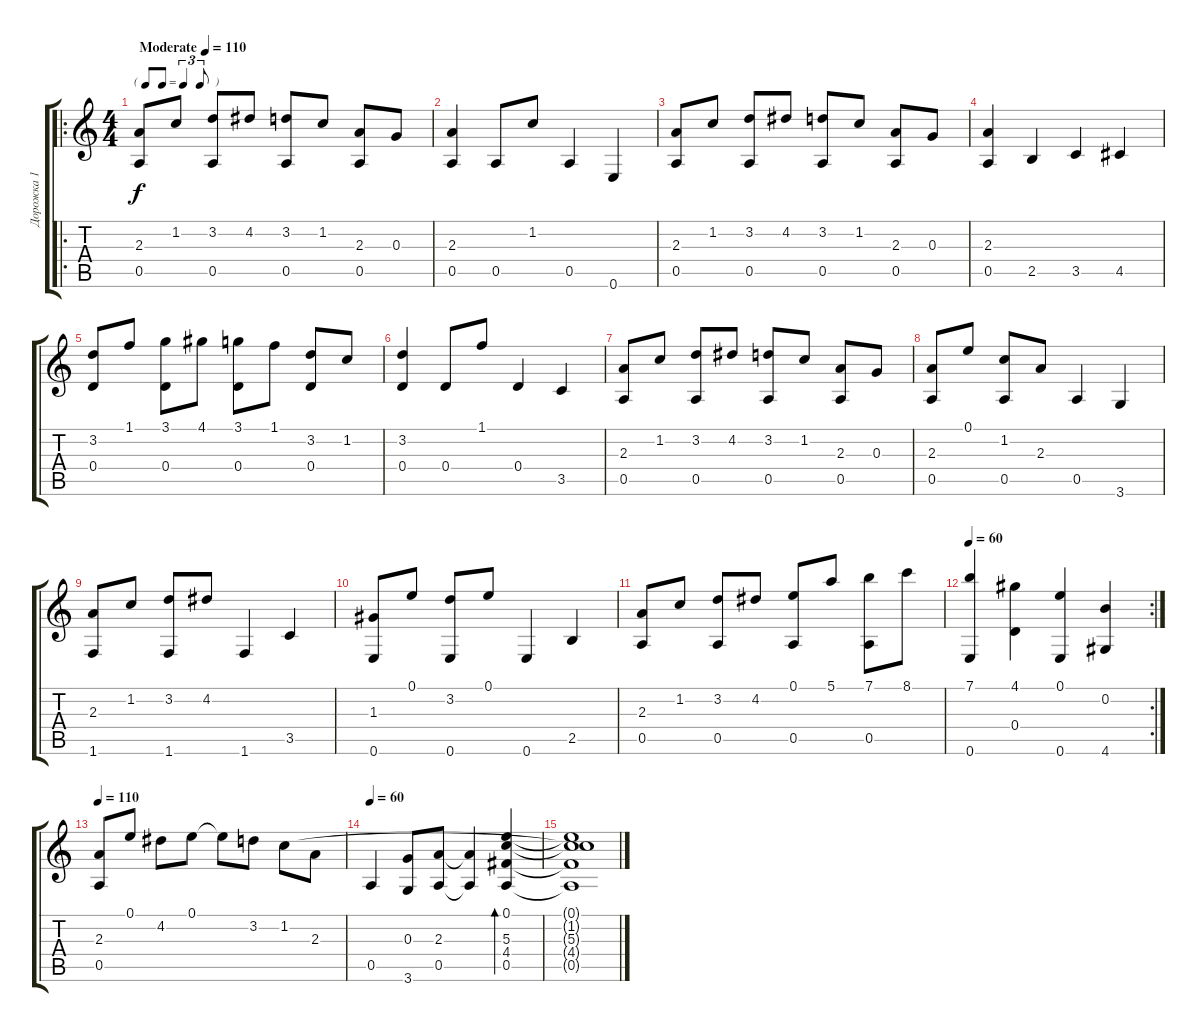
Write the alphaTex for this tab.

\track ("Дорожка 1" "Дорожка 1") {instrument acousticguitarsteel}
\staff {score tabs}
\tuning (E4 B3 G3 D3 A2 E2) {hide}
\ro
\ts (4 4)
\tf triplet8th
\tempo (110 "Moderate")
\clef g2
\ks c
(2.3 0.5).8{dy f instrument acousticguitarsteel} 1.2.8 (3.2 0.5).8 4.2.8 (3.2 0.5).8 1.2.8 (2.3 0.5).8 0.3.8 |
(2.3 0.5).4 0.5.8 1.2.8 0.5.4 0.6.4 |
(2.3 0.5).8 1.2.8 (3.2 0.5).8 4.2.8 (3.2 0.5).8 1.2.8 (2.3 0.5).8 0.3.8 |
(2.3 0.5).4 2.5.4 3.5.4 4.5.4 |
(3.2 0.4).8 1.1.8 (3.1 0.4).8 4.1.8 (3.1 0.4).8 1.1.8 (3.2 0.4).8 1.2.8 |
(3.2 0.4).4 0.4.8 1.1.8 0.4.4 3.5.4 |
(2.3 0.5).8 1.2.8 (3.2 0.5).8 4.2.8 (3.2 0.5).8 1.2.8 (2.3 0.5).8 0.3.8 |
(2.3 0.5).8 0.1.8 (1.2 0.5).8 2.3.8 0.5.4 3.6.4 |
(2.3 1.6).8 1.2.8 (3.2 1.6).8 4.2.8 1.6.4 3.5.4 |
(1.3 0.6).8 0.1.8 (3.2 0.6).8 0.1.8 0.6.4 2.5.4 |
(2.3 0.5).8 1.2.8 (3.2 0.5).8 4.2.8 (0.1 0.5).8 5.1.8 (7.1 0.5).8 8.1.8 |
\rc 2
\tempo 60
(7.1 0.6).4 (4.1 0.4).4 (0.1 0.6).4 (0.2 4.6).4 |
\tempo 110
(2.3 0.5).8 0.1.8 4.2.8 0.1.8 0.1{t}.8 3.2.8 1.2.8 2.3.8 |
\tempo 60
0.5.4 (0.3 3.6).8 (2.3 0.5).8 (2.3{t} 0.5{t}).4 (0.1 5.3 4.4 0.5).4{bd 480} |
(0.1{t} 1.2{t} 5.3{t} 4.4{t} 0.5{t}).1
